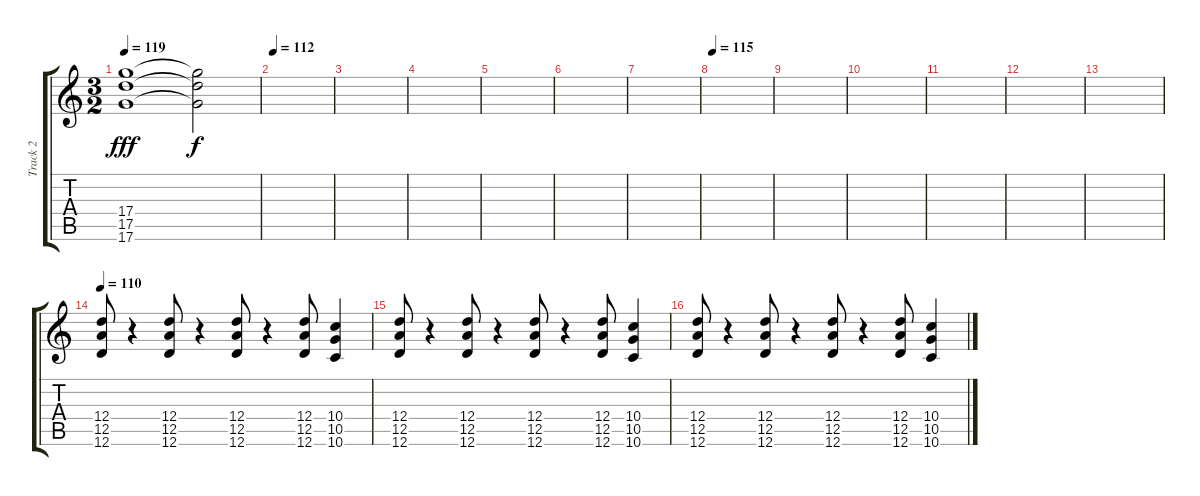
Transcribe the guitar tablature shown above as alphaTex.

\track ("Track 2" "Track 2") {instrument overdrivenguitar}
\staff {score tabs}
\tuning (E4 B3 G3 D3 A2 D2) {hide}
\ts (3 2)
\tempo 119
\clef g2
\ks c
(17.4 17.5 17.6).1{dy fff} (17.4{t} 17.5{t} 17.6{t}).2{dy f} |
\tempo 112
|
|
|
|
|
|
\tempo 115
|
|
|
|
|
|
\tempo 110
(12.4 12.5 12.6).8 r.4 (12.4 12.5 12.6).8 r.4 (12.4 12.5 12.6).8 r.4 (12.4 12.5 12.6).8 (10.4 10.5 10.6).4 |
(12.4 12.5 12.6).8 r.4 (12.4 12.5 12.6).8 r.4 (12.4 12.5 12.6).8 r.4 (12.4 12.5 12.6).8 (10.4 10.5 10.6).4 |
(12.4 12.5 12.6).8 r.4 (12.4 12.5 12.6).8 r.4 (12.4 12.5 12.6).8 r.4 (12.4 12.5 12.6).8 (10.4 10.5 10.6).4
